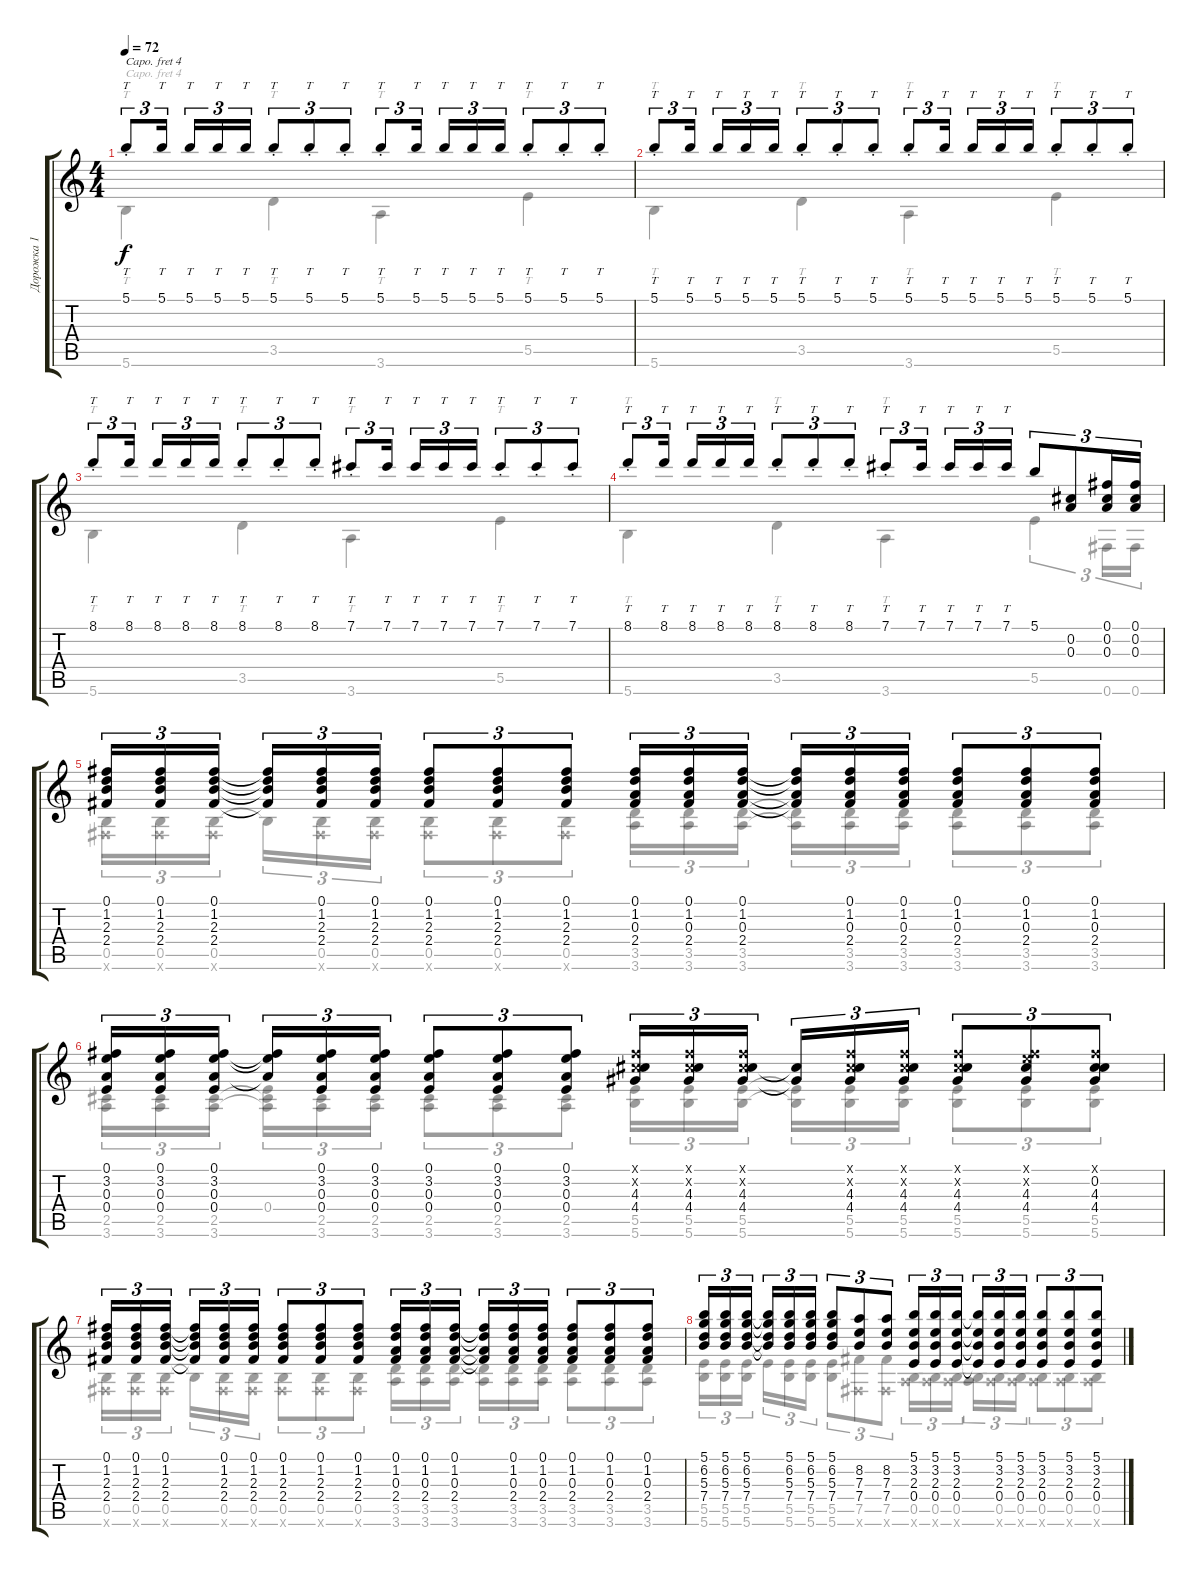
\track ("Дорожка 1" "Дорожка 1") {instrument acousticguitarnylon}
\staff {score tabs}
\capo 4
\tuning (D4 A3 F3 C3 G2 D2) {hide}
\voice
\ts (4 4)
\tempo 72
\clef g2
\ks c
5.1{st}.8{tt tu (3 2) dy f} 5.1.16{tt tu (3 2) beam splitsecondary} 5.1.16{tt tu (3 2)} 5.1.16{tt tu (3 2)} 5.1.16{tt tu (3 2)} 5.1{st}.8{tt tu (3 2)} 5.1{st}.8{tt tu (3 2)} 5.1{st}.8{tt tu (3 2)} 5.1{st}.8{tt tu (3 2)} 5.1.16{tt tu (3 2) beam splitsecondary} 5.1.16{tt tu (3 2)} 5.1.16{tt tu (3 2)} 5.1.16{tt tu (3 2)} 5.1{st}.8{tt tu (3 2)} 5.1{st}.8{tt tu (3 2)} 5.1{st}.8{tt tu (3 2)} |
5.1{st}.8{tt tu (3 2)} 5.1.16{tt tu (3 2) beam splitsecondary} 5.1.16{tt tu (3 2)} 5.1.16{tt tu (3 2)} 5.1.16{tt tu (3 2)} 5.1{st}.8{tt tu (3 2)} 5.1{st}.8{tt tu (3 2)} 5.1{st}.8{tt tu (3 2)} 5.1{st}.8{tt tu (3 2)} 5.1.16{tt tu (3 2) beam splitsecondary} 5.1.16{tt tu (3 2)} 5.1.16{tt tu (3 2)} 5.1.16{tt tu (3 2)} 5.1{st}.8{tt tu (3 2)} 5.1{st}.8{tt tu (3 2)} 5.1{st}.8{tt tu (3 2)} |
8.1{st}.8{tt tu (3 2)} 8.1.16{tt tu (3 2) beam splitsecondary} 8.1.16{tt tu (3 2)} 8.1.16{tt tu (3 2)} 8.1.16{tt tu (3 2)} 8.1{st}.8{tt tu (3 2)} 8.1{st}.8{tt tu (3 2)} 8.1{st}.8{tt tu (3 2)} 7.1{st}.8{tt tu (3 2)} 7.1.16{tt tu (3 2) beam splitsecondary} 7.1.16{tt tu (3 2)} 7.1.16{tt tu (3 2)} 7.1.16{tt tu (3 2)} 7.1{st}.8{tt tu (3 2)} 7.1{st}.8{tt tu (3 2)} 7.1{st}.8{tt tu (3 2)} |
8.1{st}.8{tt tu (3 2)} 8.1.16{tt tu (3 2) beam splitsecondary} 8.1.16{tt tu (3 2)} 8.1.16{tt tu (3 2)} 8.1.16{tt tu (3 2)} 8.1{st}.8{tt tu (3 2)} 8.1{st}.8{tt tu (3 2)} 8.1{st}.8{tt tu (3 2)} 7.1{st}.8{tt tu (3 2)} 7.1.16{tt tu (3 2) beam splitsecondary} 7.1.16{tt tu (3 2)} 7.1.16{tt tu (3 2)} 7.1.16{tt tu (3 2)} 5.1.8{tu (3 2)} (0.2 0.3).8{tu (3 2)} (0.1 0.2 0.3).16{tu (3 2)} (0.1 0.2 0.3).16{tu (3 2)} |
(0.1 1.2 2.3 2.4).16{tu (3 2)} (0.1 1.2 2.3 2.4).16{tu (3 2)} (0.1 1.2 2.3 2.4).16{tu (3 2) beam splitsecondary} (0.1{t} 1.2{t} 2.3{t} 2.4{t}).16{tu (3 2)} (0.1 1.2 2.3 2.4).16{tu (3 2)} (0.1 1.2 2.3 2.4).16{tu (3 2)} (0.1 1.2 2.3 2.4).8{tu (3 2)} (0.1 1.2 2.3 2.4).8{tu (3 2)} (0.1 1.2 2.3 2.4).8{tu (3 2)} (0.1 1.2 0.3 2.4).16{tu (3 2)} (0.1 1.2 0.3 2.4).16{tu (3 2)} (0.1 1.2 0.3 2.4).16{tu (3 2) beam splitsecondary} (0.1{t} 1.2{t} 0.3{t} 2.4{t}).16{tu (3 2)} (0.1 1.2 0.3 2.4).16{tu (3 2)} (0.1 1.2 0.3 2.4).16{tu (3 2)} (0.1 1.2 0.3 2.4).8{tu (3 2)} (0.1 1.2 0.3 2.4).8{tu (3 2)} (0.1 1.2 0.3 2.4).8{tu (3 2)} |
(0.1 3.2 0.3 0.4).16{tu (3 2)} (0.1 3.2 0.3 0.4).16{tu (3 2)} (0.1 3.2 0.3 0.4).16{tu (3 2) beam splitsecondary} (0.1{t} 3.2{t} 0.3{t}).16{tu (3 2)} (0.1 3.2 0.3 0.4).16{tu (3 2)} (0.1 3.2 0.3 0.4).16{tu (3 2)} (0.1 3.2 0.3 0.4).8{tu (3 2)} (0.1 3.2 0.3 0.4).8{tu (3 2)} (0.1 3.2 0.3 0.4).8{tu (3 2)} (0.1{x} 0.2{x} 4.3 4.4).16{tu (3 2)} (0.1{x} 0.2{x} 4.3 4.4).16{tu (3 2)} (0.1{x} 0.2{x} 4.3 4.4).16{tu (3 2) beam splitsecondary} (4.3{t} 4.4{t}).16{tu (3 2)} (0.1{x} 0.2{x} 4.3 4.4).16{tu (3 2)} (0.1{x} 0.2{x} 4.3 4.4).16{tu (3 2)} (0.1{x} 0.2{x} 4.3 4.4).8{tu (3 2)} (0.1{x} 3.2{x} 4.3 4.4).8{tu (3 2)} (0.1{x} 0.2 4.3 4.4).8{tu (3 2)} |
(0.1 1.2 2.3 2.4).16{tu (3 2)} (0.1 1.2 2.3 2.4).16{tu (3 2)} (0.1 1.2 2.3 2.4).16{tu (3 2) beam splitsecondary} (0.1{t} 1.2{t} 2.3{t} 2.4{t}).16{tu (3 2)} (0.1 1.2 2.3 2.4).16{tu (3 2)} (0.1 1.2 2.3 2.4).16{tu (3 2)} (0.1 1.2 2.3 2.4).8{tu (3 2)} (0.1 1.2 2.3 2.4).8{tu (3 2)} (0.1 1.2 2.3 2.4).8{tu (3 2)} (0.1 1.2 0.3 2.4).16{tu (3 2)} (0.1 1.2 0.3 2.4).16{tu (3 2)} (0.1 1.2 0.3 2.4).16{tu (3 2) beam splitsecondary} (0.1{t} 1.2{t} 0.3{t} 2.4{t}).16{tu (3 2)} (0.1 1.2 0.3 2.4).16{tu (3 2)} (0.1 1.2 0.3 2.4).16{tu (3 2)} (0.1 1.2 0.3 2.4).8{tu (3 2)} (0.1 1.2 0.3 2.4).8{tu (3 2)} (0.1 1.2 0.3 2.4).8{tu (3 2)} |
(5.1 6.2 5.3 7.4).16{tu (3 2)} (5.1 6.2 5.3 7.4).16{tu (3 2)} (5.1 6.2 5.3 7.4).16{tu (3 2) beam splitsecondary} (5.1{t} 6.2{t} 5.3{t} 7.4{t}).16{tu (3 2)} (5.1 6.2 5.3 7.4).16{tu (3 2)} (5.1 6.2 5.3 7.4).16{tu (3 2)} (5.1 6.2 5.3 7.4).8{tu (3 2)} (8.2 7.3 7.4).8{tu (3 2)} (8.2 7.3 7.4).8{tu (3 2)} (5.1 3.2 2.3 0.4).16{tu (3 2)} (5.1 3.2 2.3 0.4).16{tu (3 2)} (5.1 3.2 2.3 0.4).16{tu (3 2) beam splitsecondary} (5.1{t} 3.2{t} 2.3{t} 0.4{t}).16{tu (3 2)} (5.1 3.2 2.3 0.4).16{tu (3 2)} (5.1 3.2 2.3 0.4).16{tu (3 2)} (5.1 3.2 2.3 0.4).8{tu (3 2)} (5.1 3.2 2.3 0.4).8{tu (3 2)} (5.1 3.2 2.3 0.4).8{tu (3 2)}
\voice
\clef g2
\ottava regular
\simile none
\ks c
5.6.4{tt dy f} 3.5.4{tt} 3.6.4{tt} 5.5.4{tt} |
5.6.4{tt} 3.5.4{tt} 3.6.4{tt} 5.5.4{tt} |
5.6.4{tt} 3.5.4{tt} 3.6.4{tt} 5.5.4{tt} |
5.6.4{tt} 3.5.4{tt} 3.6.4{tt} 5.5.4{tu (3 2)} 0.6.16{tu (3 2)} 0.6.16{tu (3 2)} |
(0.5 0.6{x}).16{tu (3 2)} (0.5 0.6{x}).16{tu (3 2)} (0.5 0.6{x}).16{tu (3 2) beam splitsecondary} 0.5{t}.16{tu (3 2)} (0.5 0.6{x}).16{tu (3 2)} (0.5 0.6{x}).16{tu (3 2)} (0.5 0.6{x}).8{tu (3 2)} (0.5 0.6{x}).8{tu (3 2)} (0.5 0.6{x}).8{tu (3 2)} (3.5 3.6).16{tu (3 2)} (3.5 3.6).16{tu (3 2)} (3.5 3.6).16{tu (3 2) beam splitsecondary} (3.5{t} 3.6{t}).16{tu (3 2)} (3.5 3.6).16{tu (3 2)} (3.5 3.6).16{tu (3 2)} (3.5 3.6).8{tu (3 2)} (3.5 3.6).8{tu (3 2)} (3.5 3.6).8{tu (3 2)} |
(2.5 3.6).16{tu (3 2)} (2.5 3.6).16{tu (3 2)} (2.5 3.6).16{tu (3 2) beam splitsecondary} (0.4 2.5{t} 3.6{t}).16{tu (3 2)} (2.5 3.6).16{tu (3 2)} (2.5 3.6).16{tu (3 2)} (2.5 3.6).8{tu (3 2)} (2.5 3.6).8{tu (3 2)} (2.5 3.6).8{tu (3 2)} (5.5 5.6).16{tu (3 2)} (5.5 5.6).16{tu (3 2)} (5.5 5.6).16{tu (3 2) beam splitsecondary} (5.5{t} 5.6{t}).16{tu (3 2)} (5.5 5.6).16{tu (3 2)} (5.5 5.6).16{tu (3 2)} (5.5 5.6).8{tu (3 2)} (5.5 5.6).8{tu (3 2)} (5.5 5.6).8{tu (3 2)} |
(0.5 0.6{x}).16{tu (3 2)} (0.5 0.6{x}).16{tu (3 2)} (0.5 0.6{x}).16{tu (3 2) beam splitsecondary} 0.5{t}.16{tu (3 2)} (0.5 0.6{x}).16{tu (3 2)} (0.5 0.6{x}).16{tu (3 2)} (0.5 0.6{x}).8{tu (3 2)} (0.5 0.6{x}).8{tu (3 2)} (0.5 0.6{x}).8{tu (3 2)} (3.5 3.6).16{tu (3 2)} (3.5 3.6).16{tu (3 2)} (3.5 3.6).16{tu (3 2) beam splitsecondary} (3.5{t} 3.6{t}).16{tu (3 2)} (3.5 3.6).16{tu (3 2)} (3.5 3.6).16{tu (3 2)} (3.5 3.6).8{tu (3 2)} (3.5 3.6).8{tu (3 2)} (3.5 3.6).8{tu (3 2)} |
(5.5 5.6).16{tu (3 2)} (5.5 5.6).16{tu (3 2)} (5.5 5.6).16{tu (3 2) beam splitsecondary} 5.5{t}.16{tu (3 2)} (5.5 5.6).16{tu (3 2)} (5.5 5.6).16{tu (3 2)} (5.5 5.6).8{tu (3 2)} (7.5 0.6{x}).8{tu (3 2)} (7.5 0.6{x}).8{tu (3 2)} (0.5 3.6{x}).16{tu (3 2)} (0.5 3.6{x}).16{tu (3 2)} (0.5 3.6{x}).16{tu (3 2) beam splitsecondary} (0.5{t} 3.6{t}).16{tu (3 2)} (0.5 3.6{x}).16{tu (3 2)} (0.5 3.6{x}).16{tu (3 2)} (0.5 3.6{x}).8{tu (3 2)} (0.5 3.6{x}).8{tu (3 2)} (0.5 3.6{x}).8{tu (3 2)}
